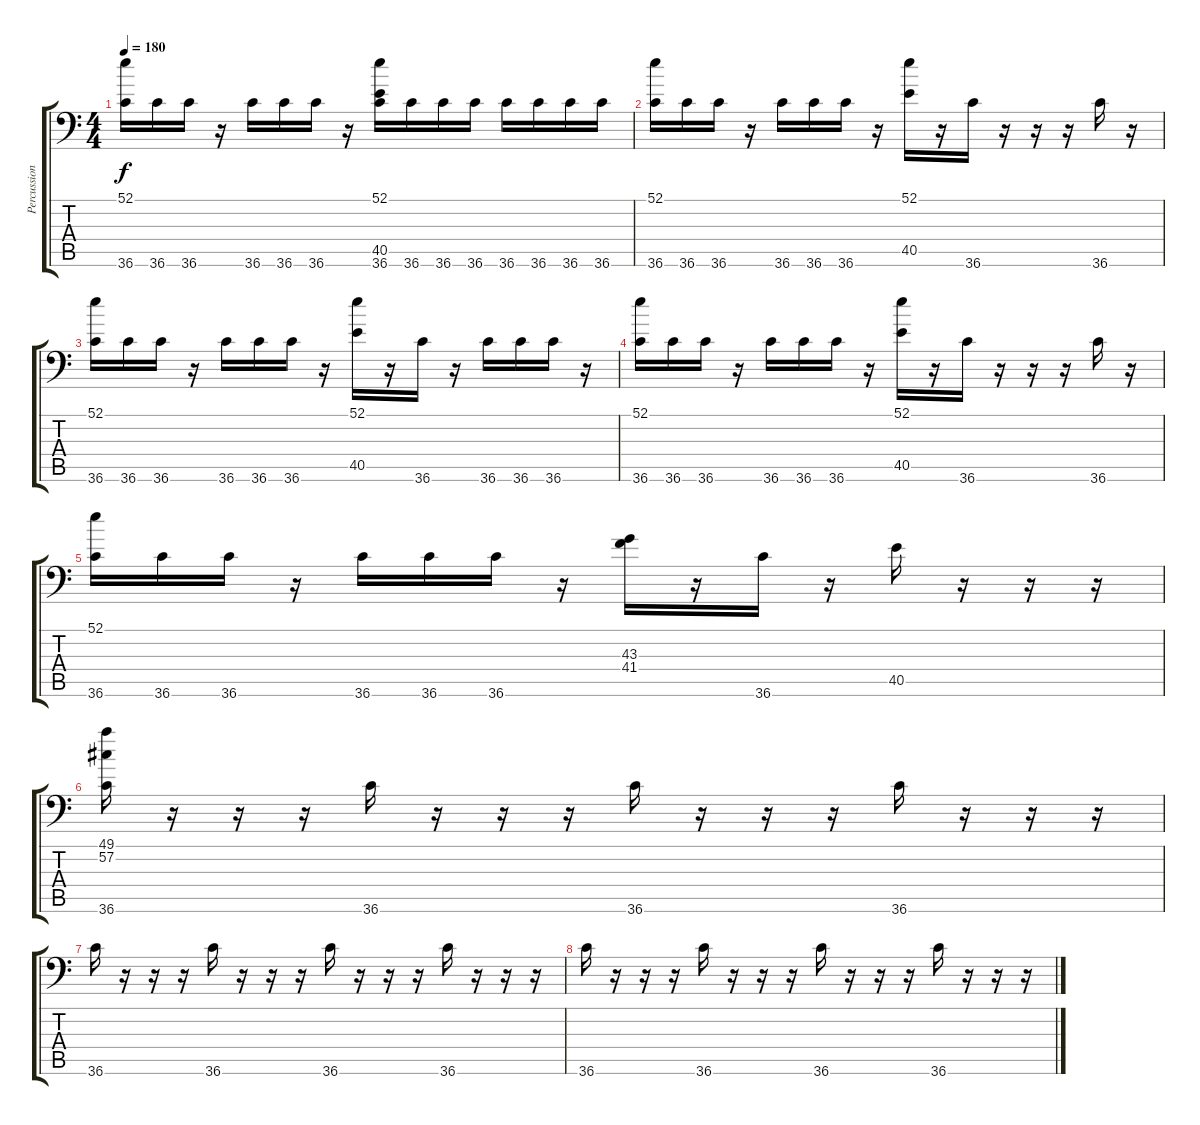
\track ("Percussion" "Percussion") {instrument acousticgrandpiano}
\staff {score tabs}
\tuning (C-1 C-1 C-1 C-1 C-1 C-1) {hide}
\ts (4 4)
\tempo 180
\clef f4
\ks c
(52.1 36.6).16{dy f} 36.6.16 36.6.16 r.16 36.6.16 36.6.16 36.6.16 r.16 (52.1 40.5 36.6).16 36.6.16 36.6.16 36.6.16 36.6.16 36.6.16 36.6.16 36.6.16 |
(52.1 36.6).16 36.6.16 36.6.16 r.16 36.6.16 36.6.16 36.6.16 r.16 (52.1 40.5).16 r.16 36.6.16 r.16 r.16 r.16 36.6.16 r.16 |
(52.1 36.6).16 36.6.16 36.6.16 r.16 36.6.16 36.6.16 36.6.16 r.16 (52.1 40.5).16 r.16 36.6.16 r.16 36.6.16 36.6.16 36.6.16 r.16 |
(52.1 36.6).16 36.6.16 36.6.16 r.16 36.6.16 36.6.16 36.6.16 r.16 (52.1 40.5).16 r.16 36.6.16 r.16 r.16 r.16 36.6.16 r.16 |
(52.1 36.6).16 36.6.16 36.6.16 r.16 36.6.16 36.6.16 36.6.16 r.16 (43.3 41.4).16 r.16 36.6.16 r.16 40.5.16 r.16 r.16 r.16 |
(49.1 57.2 36.6).16 r.16 r.16 r.16 36.6.16 r.16 r.16 r.16 36.6.16 r.16 r.16 r.16 36.6.16 r.16 r.16 r.16 |
36.6.16 r.16 r.16 r.16 36.6.16 r.16 r.16 r.16 36.6.16 r.16 r.16 r.16 36.6.16 r.16 r.16 r.16 |
36.6.16 r.16 r.16 r.16 36.6.16 r.16 r.16 r.16 36.6.16 r.16 r.16 r.16 36.6.16 r.16 r.16 r.16
